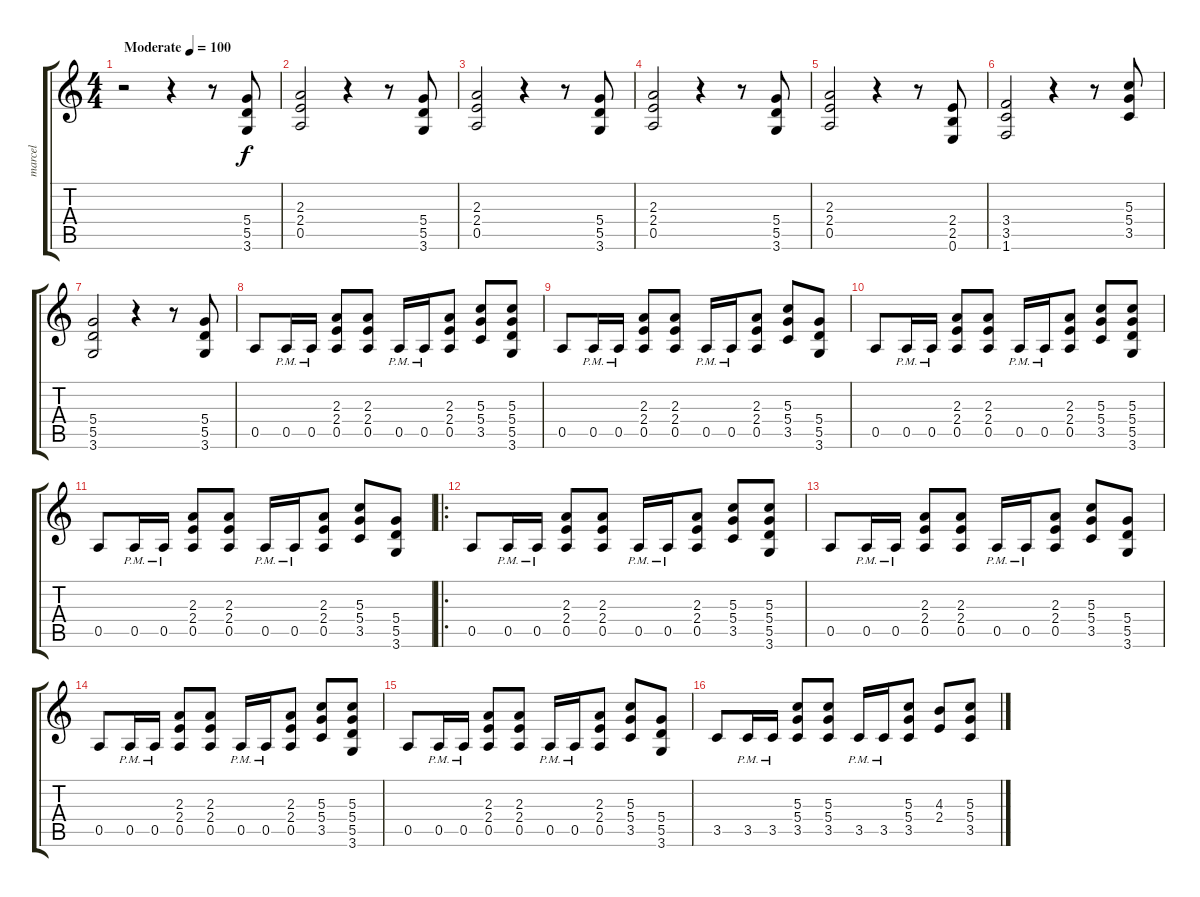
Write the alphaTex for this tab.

\track ("marcel" "marcel") {instrument distortionguitar}
\staff {score tabs}
\tuning (E4 B3 G3 D3 A2 E2) {hide}
\ts (4 4)
\tempo (100 "Moderate")
\clef g2
\ks c
r.2{dy f instrument distortionguitar} r.4 r.8 (5.4 5.5 3.6).8 |
(2.3 2.4 0.5).2 r.4 r.8 (5.4 5.5 3.6).8 |
(2.3 2.4 0.5).2 r.4 r.8 (5.4 5.5 3.6).8 |
(2.3 2.4 0.5).2 r.4 r.8 (5.4 5.5 3.6).8 |
(2.3 2.4 0.5).2 r.4 r.8 (2.4 2.5 0.6).8 |
(3.4 3.5 1.6).2 r.4 r.8 (5.3 5.4 3.5).8 |
(5.4 5.5 3.6).2 r.4 r.8 (5.4 5.5 3.6).8 |
0.5.8 0.5{pm}.16 0.5{pm}.16 (2.3 2.4 0.5).8 (2.3 2.4 0.5).8 0.5{pm}.16 0.5{pm}.16 (2.3 2.4 0.5).8 (5.3 5.4 3.5).8 (5.3 5.4 5.5 3.6).8 |
0.5.8 0.5{pm}.16 0.5{pm}.16 (2.3 2.4 0.5).8 (2.3 2.4 0.5).8 0.5{pm}.16 0.5{pm}.16 (2.3 2.4 0.5).8 (5.3 5.4 3.5).8 (5.4 5.5 3.6).8 |
0.5.8 0.5{pm}.16 0.5{pm}.16 (2.3 2.4 0.5).8 (2.3 2.4 0.5).8 0.5{pm}.16 0.5{pm}.16 (2.3 2.4 0.5).8 (5.3 5.4 3.5).8 (5.3 5.4 5.5 3.6).8 |
0.5.8 0.5{pm}.16 0.5{pm}.16 (2.3 2.4 0.5).8 (2.3 2.4 0.5).8 0.5{pm}.16 0.5{pm}.16 (2.3 2.4 0.5).8 (5.3 5.4 3.5).8 (5.4 5.5 3.6).8 |
\ro
0.5.8 0.5{pm}.16 0.5{pm}.16 (2.3 2.4 0.5).8 (2.3 2.4 0.5).8 0.5{pm}.16 0.5{pm}.16 (2.3 2.4 0.5).8 (5.3 5.4 3.5).8 (5.3 5.4 5.5 3.6).8 |
0.5.8 0.5{pm}.16 0.5{pm}.16 (2.3 2.4 0.5).8 (2.3 2.4 0.5).8 0.5{pm}.16 0.5{pm}.16 (2.3 2.4 0.5).8 (5.3 5.4 3.5).8 (5.4 5.5 3.6).8 |
0.5.8 0.5{pm}.16 0.5{pm}.16 (2.3 2.4 0.5).8 (2.3 2.4 0.5).8 0.5{pm}.16 0.5{pm}.16 (2.3 2.4 0.5).8 (5.3 5.4 3.5).8 (5.3 5.4 5.5 3.6).8 |
0.5.8 0.5{pm}.16 0.5{pm}.16 (2.3 2.4 0.5).8 (2.3 2.4 0.5).8 0.5{pm}.16 0.5{pm}.16 (2.3 2.4 0.5).8 (5.3 5.4 3.5).8 (5.4 5.5 3.6).8 |
3.5.8 3.5{pm}.16 3.5{pm}.16 (5.3 5.4 3.5).8 (5.3 5.4 3.5).8 3.5{pm}.16 3.5{pm}.16 (5.3 5.4 3.5).8 (4.3 2.4).8 (5.3 5.4 3.5).8
